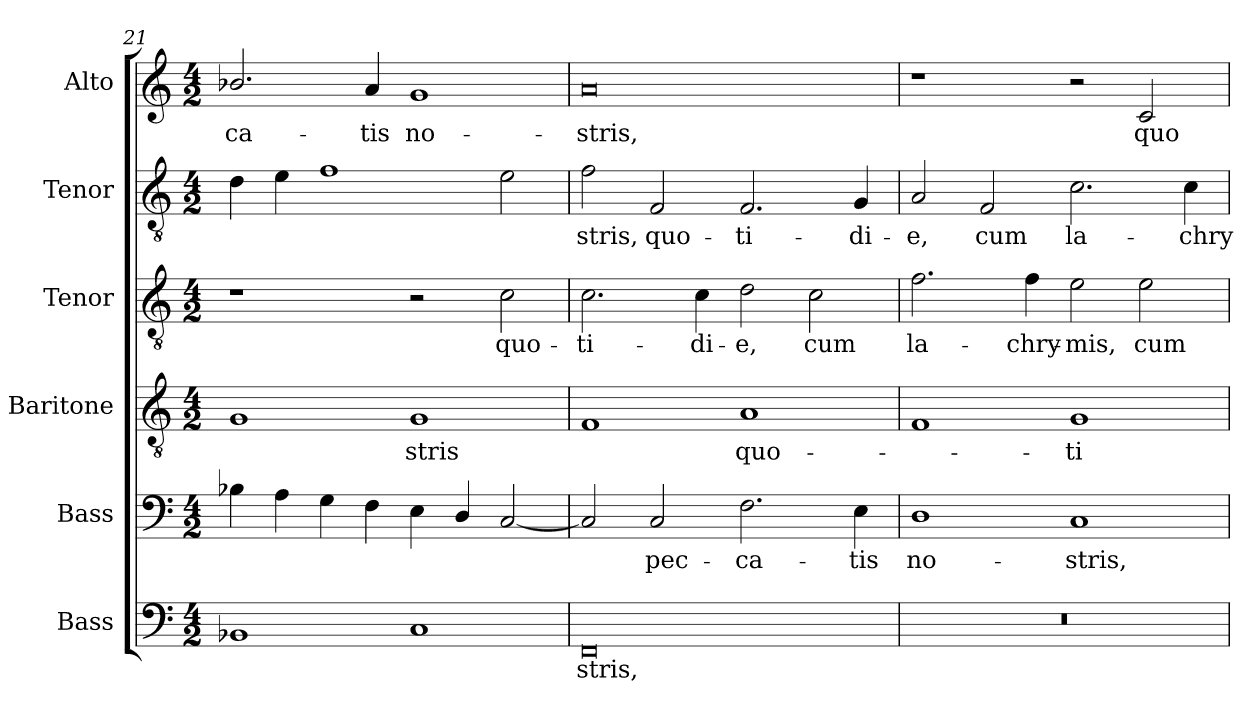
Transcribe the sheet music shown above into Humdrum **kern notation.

**kern	**text	**kern	**text	**kern	**text	**kern	**text	**kern	**text	**kern	**text
*part6	*part6	*part5	*part5	*part4	*part4	*part3	*part3	*part2	*part2	*part1	*part1
*staff6	*staff6	*staff5	*staff5	*staff4	*staff4	*staff3	*staff3	*staff2	*staff2	*staff1	*staff1
*I"Bass	*	*I"Bass	*	*I"Baritone	*	*I"Tenor	*	*I"Tenor	*	*I"Alto	*
*I'B.	*	*I'B.	*	*I'Bar.	*	*I'T.	*	*I'T.	*	*I'A.	*
*clefF4	*	*clefF4	*	*clefGv2	*	*clefGv2	*	*clefGv2	*	*clefG2	*
*	*	*	*	*ITrd7c12	*	*ITrd7c12	*	*ITrd7c12	*	*	*
*k[]	*	*k[]	*	*k[]	*	*k[]	*	*k[]	*	*k[]	*
*C:	*	*C:	*	*C:	*	*C:	*	*C:	*	*C:	*
*M4/2	*	*M4/2	*	*M4/2	*	*M4/2	*	*M4/2	*	*M4/2	*
=21	=21	=21	=21	=21	=21	=21	=21	=21	=21	=21	=21
!	!	!	!	!	!	!	!	!	!	!	!LO:LY:b:color=#000000
1BB-Xi	.	4B-Xi\	.	1GGi	.	1r	.	4Di\	.	2.b-Xi/	-ca-
.	.	4Ai\	.	.	.	.	.	4Ei\	.	.	.
.	.	4Gi\	.	.	.	.	.	1Fi	.	.	.
!	!	!	!	!	!	!	!	!	!	!	!LO:LY:b:color=#000000
.	.	4Fi\	.	.	.	.	.	.	.	4ai/	-tis
!	!	!	!	!	!LO:LY:b:color=#000000	!	!	!	!	!	!
!	!	!	!	!	!	!	!	!	!	!	!LO:LY:b:color=#000000
1Ci	.	4Ei\	.	1GGi	-stris	2r	.	.	.	1gi	no-
.	.	4Di/	.	.	.	.	.	.	.	.	.
!	!	!	!	!	!	!	!LO:LY:b:color=#000000	!	!	!	!
.	.	[2Ci/	.	.	.	2Ci\	quo-	2Ei\	.	.	.
=22	=22	=22	=22	=22	=22	=22	=22	=22	=22	=22	=22
!	!LO:LY:b:color=#000000	!	!	!	!	!	!	!	!	!	!
!	!	!	!	!	!	!	!LO:LY:b:color=#000000	!	!	!	!
!	!	!	!	!	!	!	!	!	!LO:LY:b:color=#000000	!	!
!	!	!	!	!	!	!	!	!	!	!	!LO:LY:b:color=#000000
0FFi	-stris,	2Ci/]	.	1FFi	.	2.Ci\	-ti-	2Fi\	-stris,	0ai	-stris,
!	!	!	!LO:LY:b:color=#000000	!	!	!	!	!	!	!	!
!	!	!	!	!	!	!	!	!	!LO:LY:b:color=#000000	!	!
.	.	2Ci/	pec-	.	.	.	.	2FFi/	quo-	.	.
!	!	!	!	!	!	!	!LO:LY:b:color=#000000	!	!	!	!
.	.	.	.	.	.	4Ci\	-di-	.	.	.	.
!	!	!	!LO:LY:b:color=#000000	!	!	!	!	!	!	!	!
!	!	!	!	!	!LO:LY:b:color=#000000	!	!	!	!	!	!
!	!	!	!	!	!	!	!LO:LY:b:color=#000000	!	!	!	!
!	!	!	!	!	!	!	!	!	!LO:LY:b:color=#000000	!	!
.	.	2.Fi\	-ca-	1AAi	quo-	2Di\	-e,	2.FFi/	-ti-	.	.
!	!	!	!	!	!	!	!LO:LY:b:color=#000000	!	!	!	!
.	.	.	.	.	.	2Ci\	cum	.	.	.	.
!	!	!	!LO:LY:b:color=#000000	!	!	!	!	!	!	!	!
!	!	!	!	!	!	!	!	!	!LO:LY:b:color=#000000	!	!
.	.	4Ei\	-tis	.	.	.	.	4GGi/	-di-	.	.
=23	=23	=23	=23	=23	=23	=23	=23	=23	=23	=23	=23
!LO:N:vis=1	!	!	!	!	!	!	!	!	!	!	!
!	!	!	!LO:LY:b:color=#000000	!	!	!	!	!	!	!	!
!	!	!	!	!	!	!	!LO:LY:b:color=#000000	!	!	!	!
!	!	!	!	!	!	!	!	!	!LO:LY:b:color=#000000	!	!
0r	.	1Di	no-	1FFi	.	2.Fi\	la-	2AAi/	-e,	1r	.
!	!	!	!	!	!	!	!	!	!LO:LY:b:color=#000000	!	!
.	.	.	.	.	.	.	.	2FFi/	cum	.	.
!	!	!	!	!	!	!	!LO:LY:b:color=#000000	!	!	!	!
.	.	.	.	.	.	4Fi\	-chry-	.	.	.	.
!	!	!	!LO:LY:b:color=#000000	!	!	!	!	!	!	!	!
!	!	!	!	!	!LO:LY:b:color=#000000	!	!	!	!	!	!
!	!	!	!	!	!	!	!LO:LY:b:color=#000000	!	!	!	!
!	!	!	!	!	!	!	!	!	!LO:LY:b:color=#000000	!	!
.	.	1Ci	-stris,	1GGi	-ti-	2Ei\	-mis,	2.Ci\	la-	2r	.
!	!	!	!	!	!	!	!LO:LY:b:color=#000000	!	!	!	!
!	!	!	!	!	!	!	!	!	!	!	!LO:LY:b:color=#000000
.	.	.	.	.	.	2Ei\	cum	.	.	2ci/	quo-
!	!	!	!	!	!	!	!	!	!LO:LY:b:color=#000000	!	!
.	.	.	.	.	.	.	.	4Ci\	-chry-	.	.
=	=	=	=	=	=	=	=	=	=	=	=
*-	*-	*-	*-	*-	*-	*-	*-	*-	*-	*-	*-
